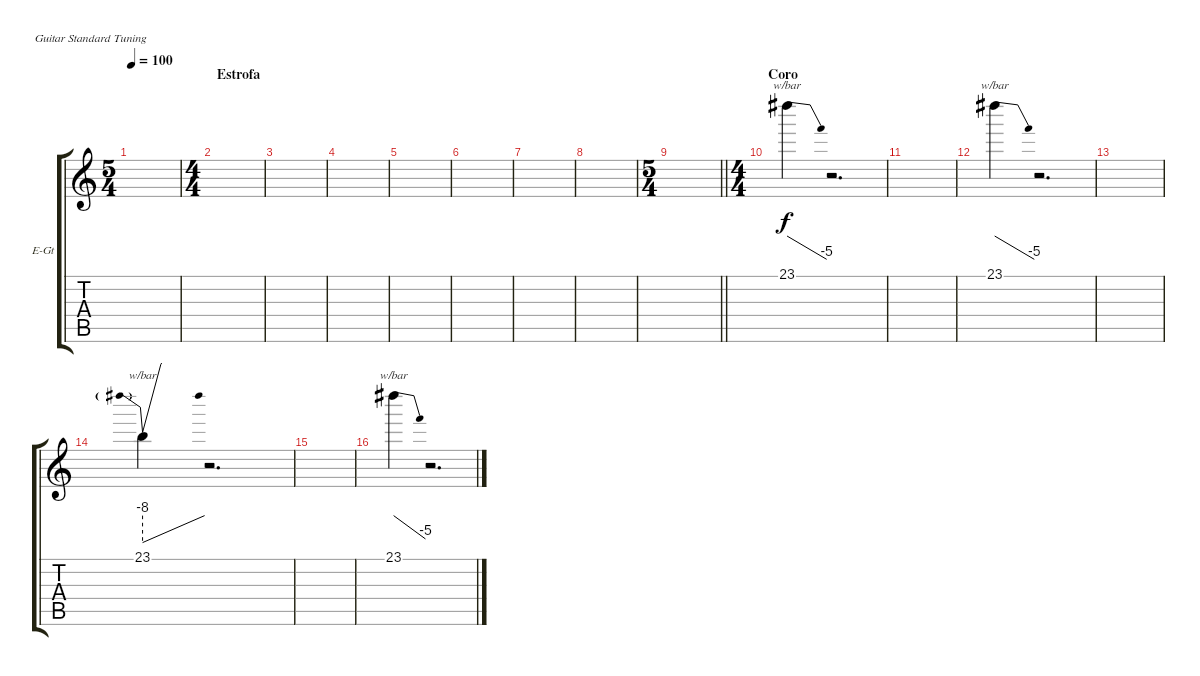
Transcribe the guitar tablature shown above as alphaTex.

\defaultSystemsLayout 4
\bracketExtendMode groupsimilarinstruments
\firstSystemTrackNameOrientation horizontal
\otherSystemsTrackNameOrientation horizontal
\track ("Delay" "E-Gt") {instrument distortionguitar}
\staff {score tabs}
\tuning (E4 B3 G3 D3 A2 E2)
\ts (5 4)
\tempo 100
\clef g2
\scale
0.39527
\ks c
|
\ts (4 4)
\section ("" "Estrofa")
\scale
0.39527 |
\scale
0.333333 |
\scale
0.333333 |
\scale
0.333333 |
\scale
0.333333 |
\scale
0.333333 |
\scale
0.333333 |
\ts (5 4)
\scale
0.39527
\barLineRight lightlight
|
\ts (4 4)
\section ("" "Coro")
\scale
0.39527 23.1.4{tbe (dive default 25.8 0 60 -20)} r.2{d} |
\scale
0.209459 |
\scale
0.333333 23.1.4{tbe (dive default 25.8 0 60 -20)} r.2{d} |
\scale
0.333333 |
\scale
0.333333 23.1.4{tbe (predivedive default 0 -32 56.4 0)} r.2{d} |
\scale
0.257261 |
\scale
0.257261 23.1.4{tbe (dive default 25.8 0 60 -20)} r.2{d}
